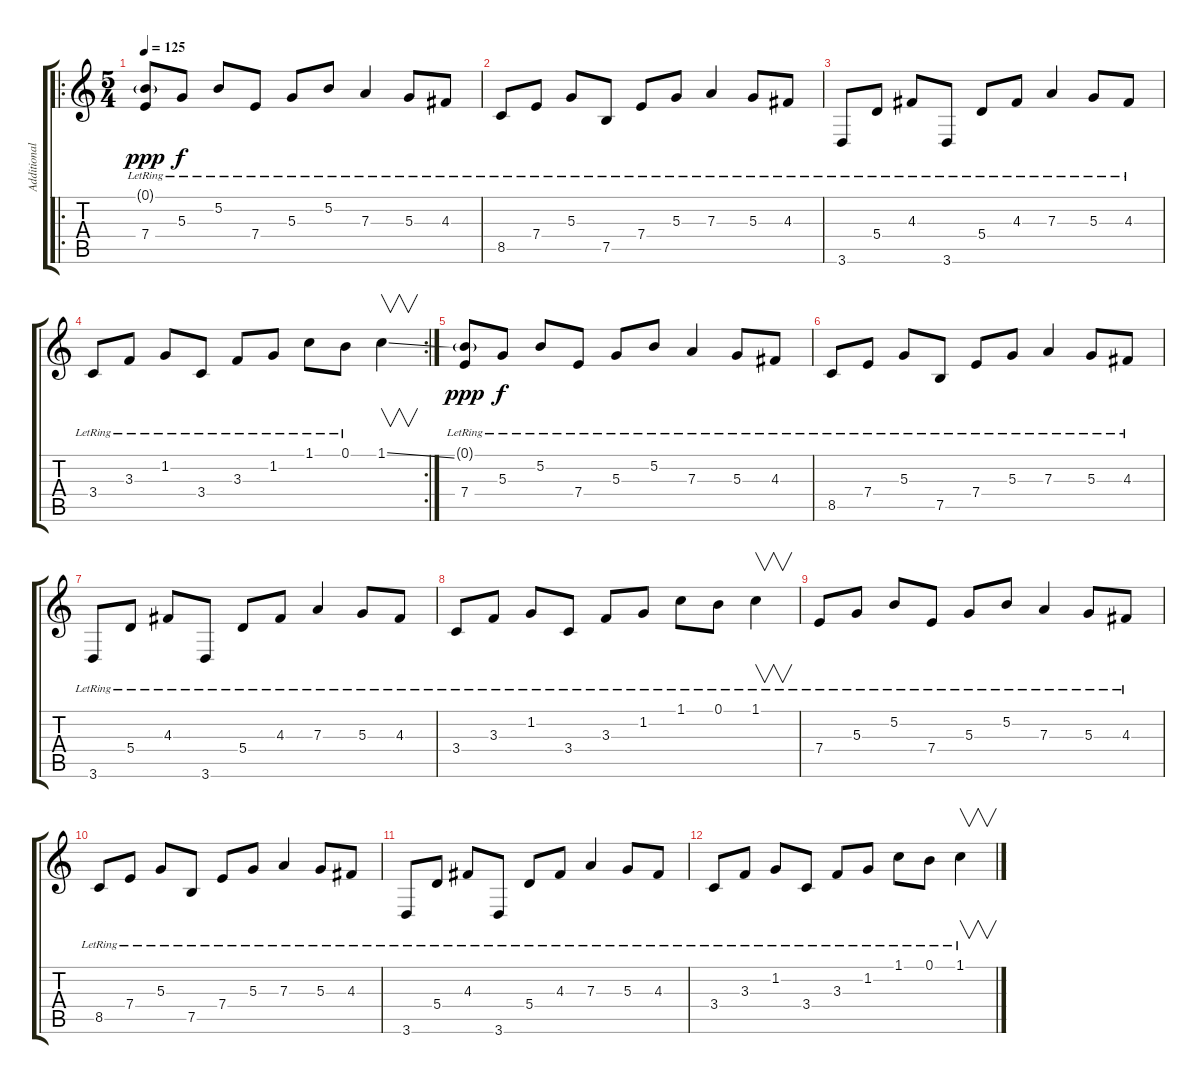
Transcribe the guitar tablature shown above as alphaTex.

\track ("Additional Guitar II" "Additional") {instrument acousticguitarsteel}
\staff {score tabs}
\tuning (B3 Gb3 D3 A2 E2 B1) {hide}
\ro
\ts (5 4)
\tempo 125
\clef g2
\ks c
(0.1{g lr} 7.4{lr}).8{dy ppp} 5.3{lr}.8{dy f} 5.2{lr}.8 7.4{lr}.8 5.3{lr}.8 5.2{lr}.8 7.3{lr}.4 5.3{lr}.8 4.3{lr}.8 |
8.5{lr}.8 7.4{lr}.8 5.3{lr}.8 7.5{lr}.8 7.4{lr}.8 5.3{lr}.8 7.3{lr}.4 5.3{lr}.8 4.3{lr}.8 |
3.6{lr}.8 5.4{lr}.8 4.3{lr}.8 3.6{lr}.8 5.4{lr}.8 4.3{lr}.8 7.3{lr}.4 5.3{lr}.8 4.3{lr}.8 |
\rc 2
3.4{lr}.8 3.3{lr}.8 1.2{lr}.8 3.4{lr}.8 3.3{lr}.8 1.2{lr}.8 1.1{lr}.8 0.1{lr}.8 1.1{ss}.4{v} |
(0.1{g lr} 7.4{lr}).8{dy ppp} 5.3{lr}.8{dy f} 5.2{lr}.8 7.4{lr}.8 5.3{lr}.8 5.2{lr}.8 7.3{lr}.4 5.3{lr}.8 4.3{lr}.8 |
8.5{lr}.8 7.4{lr}.8 5.3{lr}.8 7.5{lr}.8 7.4{lr}.8 5.3{lr}.8 7.3{lr}.4 5.3{lr}.8 4.3{lr}.8 |
3.6{lr}.8{volume 8} 5.4{lr}.8 4.3{lr}.8 3.6{lr}.8 5.4{lr}.8 4.3{lr}.8 7.3{lr}.4 5.3{lr}.8 4.3{lr}.8 |
3.4{lr}.8 3.3{lr}.8 1.2{lr}.8 3.4{lr}.8 3.3{lr}.8 1.2{lr}.8 1.1{lr}.8 0.1{lr}.8 1.1{lr}.4{v} |
7.4{lr}.8 5.3{lr}.8 5.2{lr}.8 7.4{lr}.8 5.3{lr}.8 5.2{lr}.8 7.3{lr}.4 5.3{lr}.8 4.3{lr}.8 |
8.5{lr}.8{volume 0} 7.4{lr}.8 5.3{lr}.8 7.5{lr}.8 7.4{lr}.8 5.3{lr}.8 7.3{lr}.4 5.3{lr}.8 4.3{lr}.8 |
3.6{lr}.8 5.4{lr}.8 4.3{lr}.8 3.6{lr}.8 5.4{lr}.8 4.3{lr}.8 7.3{lr}.4 5.3{lr}.8 4.3{lr}.8 |
3.4{lr}.8 3.3{lr}.8 1.2{lr}.8 3.4{lr}.8 3.3{lr}.8 1.2{lr}.8 1.1{lr}.8 0.1{lr}.8 1.1{lr}.4{v}
